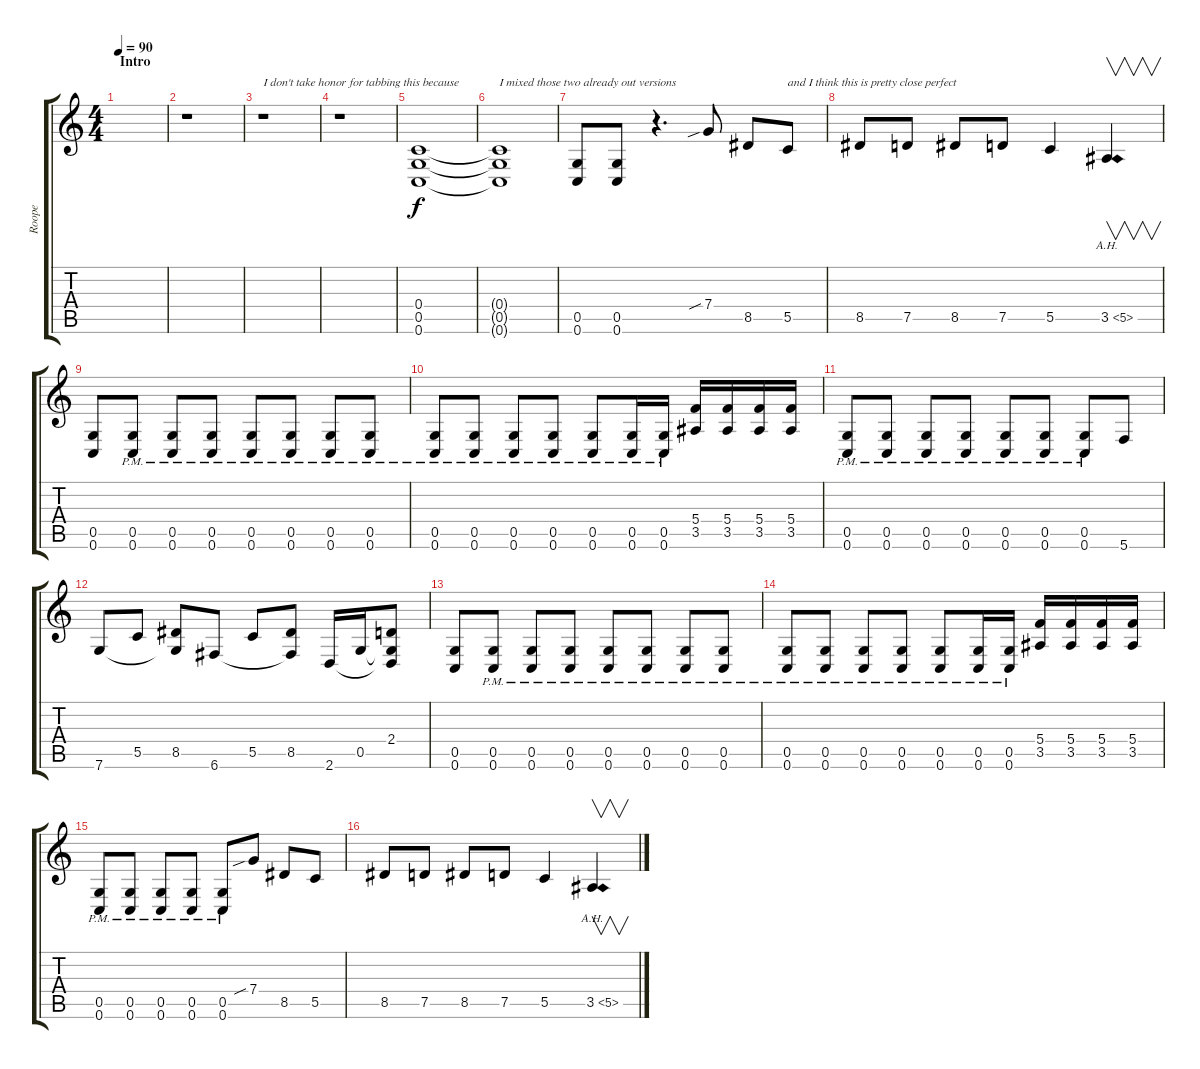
\track ("Roope" "Roope") {instrument distortionguitar}
\staff {score tabs}
\tuning (D4 A3 F3 C3 G2 C2) {hide}
\ts (4 4)
\section ("" "Intro")
\tempo 90
\clef g2
\ks c
|
r.1 |
r.1{txt "I don't take honor for tabbing this because"} |
r.1 |
(0.4 0.5 0.6).1 |
(0.4{t} 0.5{t} 0.6{t}).1{txt "I mixed those two already out versions"} |
(0.5 0.6).8 (0.5 0.6).8 r.4{d} 7.4{sib}.8 8.5.8 5.5.8{txt "and I think this is pretty close perfect"} |
8.5.8 7.5.8 8.5.8 7.5.8 5.5.4 3.5{ah 2}.4{v} |
(0.5 0.6).8 (0.5{pm} 0.6{pm}).8 (0.5{pm} 0.6{pm}).8 (0.5{pm} 0.6{pm}).8 (0.5{pm} 0.6{pm}).8 (0.5{pm} 0.6{pm}).8 (0.5{pm} 0.6{pm}).8 (0.5{pm} 0.6{pm}).8 |
(0.5{pm} 0.6{pm}).8 (0.5{pm} 0.6{pm}).8 (0.5{pm} 0.6{pm}).8 (0.5{pm} 0.6{pm}).8 (0.5{pm} 0.6{pm}).8 (0.5{pm} 0.6{pm}).16 (0.5{pm} 0.6{pm}).16 (5.4 3.5).16 (5.4 3.5).16 (5.4 3.5).16 (5.4 3.5).16 |
(0.5{pm} 0.6{pm}).8 (0.5{pm} 0.6{pm}).8 (0.5{pm} 0.6{pm}).8 (0.5{pm} 0.6{pm}).8 (0.5{pm} 0.6{pm}).8 (0.5{pm} 0.6{pm}).8 (0.5{pm} 0.6{pm}).8 5.6.8 |
7.6.8 5.5.8 (8.5 7.6{t}).8 6.6.8 5.5.8 (8.5 6.6{t}).8 2.6.16 0.5.16 (2.4 0.5{t} 2.6{t}).8 |
(0.5 0.6).8 (0.5{pm} 0.6{pm}).8 (0.5{pm} 0.6{pm}).8 (0.5{pm} 0.6{pm}).8 (0.5{pm} 0.6{pm}).8 (0.5{pm} 0.6{pm}).8 (0.5{pm} 0.6{pm}).8 (0.5{pm} 0.6{pm}).8 |
(0.5{pm} 0.6{pm}).8 (0.5{pm} 0.6{pm}).8 (0.5{pm} 0.6{pm}).8 (0.5{pm} 0.6{pm}).8 (0.5{pm} 0.6{pm}).8 (0.5{pm} 0.6{pm}).16 (0.5{pm} 0.6{pm}).16 (5.4 3.5).16 (5.4 3.5).16 (5.4 3.5).16 (5.4 3.5).16 |
(0.5{pm} 0.6{pm}).8 (0.5{pm} 0.6{pm}).8 (0.5{pm} 0.6{pm}).8 (0.5{pm} 0.6{pm}).8 (0.5{pm} 0.6{pm}).8 7.4{sib}.8 8.5.8 5.5.8 |
8.5.8 7.5.8 8.5.8 7.5.8 5.5.4 3.5{ah 2}.4{v}
